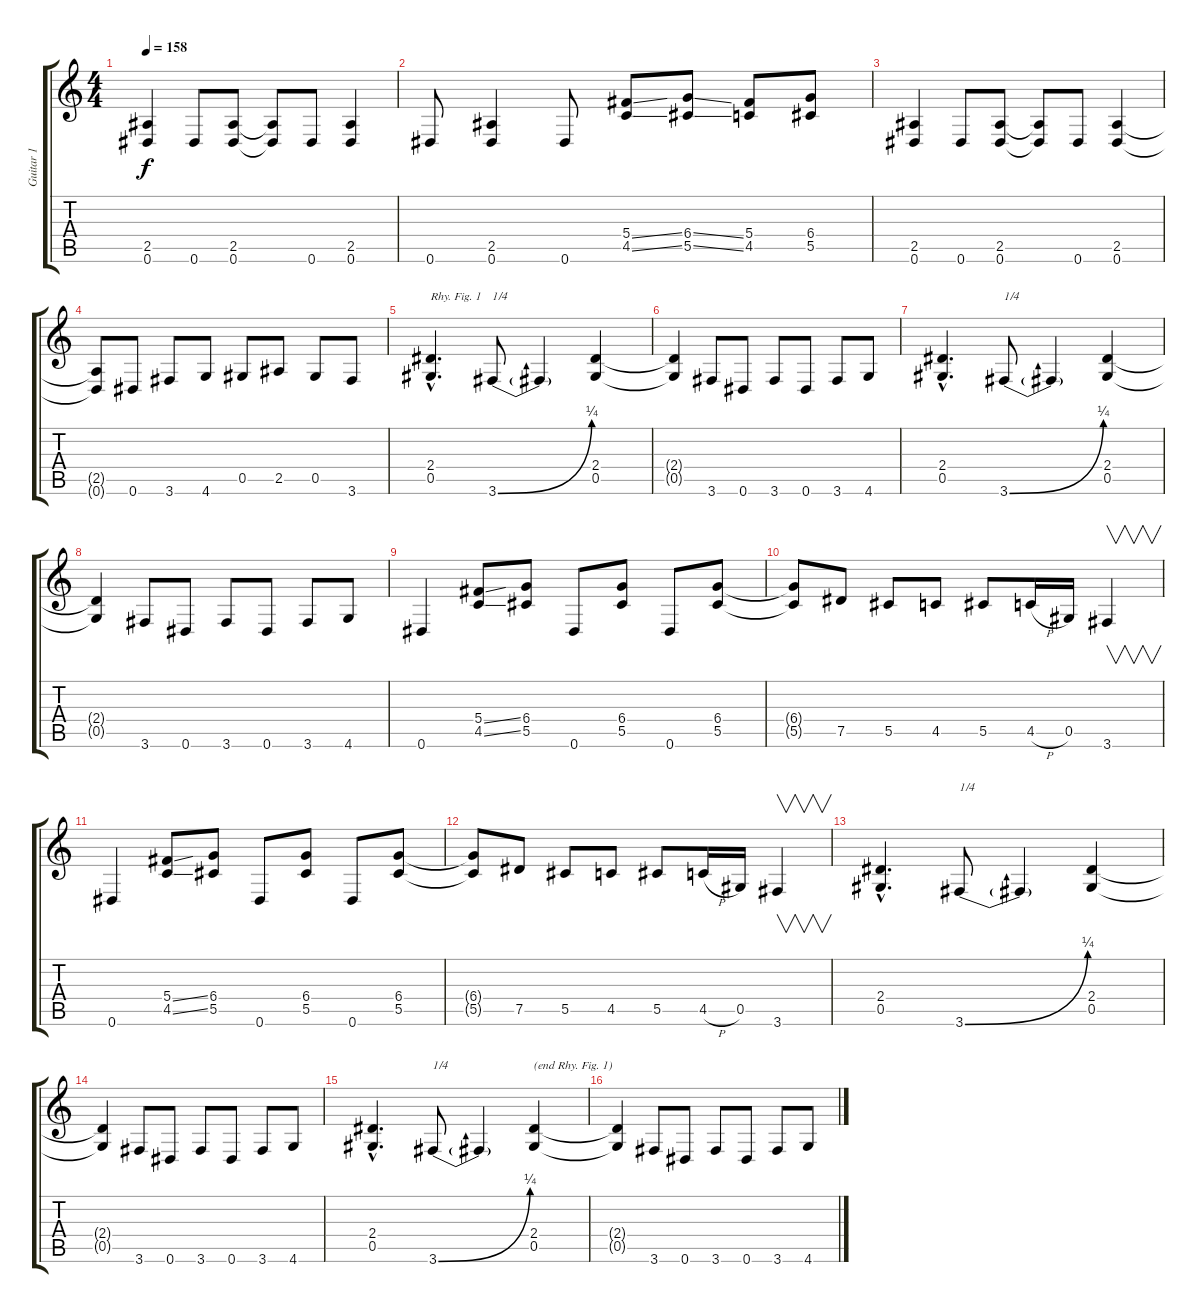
\track ("Guitar 1" "Guitar 1") {instrument distortionguitar}
\staff {score tabs}
\tuning (Eb4 Bb3 Gb3 Db3 Ab2 Eb2) {hide}
\ts (4 4)
\tempo 158
\clef g2
\ks c
(2.5 0.6).4{dy f} 0.6.8 (2.5 0.6).8 (2.5{t} 0.6{t}).8 0.6.8 (2.5 0.6).4 |
0.6.8 (2.5 0.6).4 0.6.8 (5.4{ss} 4.5{ss}).8 (6.4{ss} 5.5{ss}).8 (5.4 4.5).8 (6.4 5.5).8 |
(2.5 0.6).4 0.6.8 (2.5 0.6).8 (2.5{t} 0.6{t}).8 0.6.8 (2.5 0.6).4 |
(2.5{t} 0.6{t}).8 0.6.8 3.6.8 4.6.8 0.5.8 2.5.8 0.5.8 3.6.8 |
(2.4{hac} 0.5{hac}).4{d txt "Rhy. Fig. 1"} 3.6{be (bend 0 0 60 1)}.8{txt "1/4"} 3.6{t}.4 (2.4 0.5).4 |
(2.4{t} 0.5{t}).4 3.6.8 0.6.8 3.6.8 0.6.8 3.6.8 4.6.8 |
(2.4{hac} 0.5{hac}).4{d} 3.6{be (bend 0 0 60 1)}.8{txt "1/4"} 3.6{t}.4 (2.4 0.5).4 |
(2.4{t} 0.5{t}).4 3.6.8 0.6.8 3.6.8 0.6.8 3.6.8 4.6.8 |
0.6.4 (5.4{ss} 4.5{ss}).8 (6.4 5.5).8 0.6.8 (6.4 5.5).8 0.6.8 (6.4 5.5).8 |
(6.4{t} 5.5{t}).8 7.5.8 5.5.8 4.5.8 5.5.8 4.5{h}.16 0.5.16 3.6.4{v} |
0.6.4 (5.4{ss} 4.5{ss}).8 (6.4 5.5).8 0.6.8 (6.4 5.5).8 0.6.8 (6.4 5.5).8 |
(6.4{t} 5.5{t}).8 7.5.8 5.5.8 4.5.8 5.5.8 4.5{h}.16 0.5.16 3.6.4{v} |
(2.4{hac} 0.5{hac}).4{d} 3.6{be (bend 0 0 60 1)}.8{txt "1/4"} 3.6{t}.4 (2.4 0.5).4 |
(2.4{t} 0.5{t}).4 3.6.8 0.6.8 3.6.8 0.6.8 3.6.8 4.6.8 |
(2.4{hac} 0.5{hac}).4{d} 3.6{be (bend 0 0 60 1)}.8{txt "1/4"} 3.6{t}.4 (2.4 0.5).4{txt "(end Rhy. Fig. 1)"} |
(2.4{t} 0.5{t}).4 3.6.8 0.6.8 3.6.8 0.6.8 3.6.8 4.6.8
